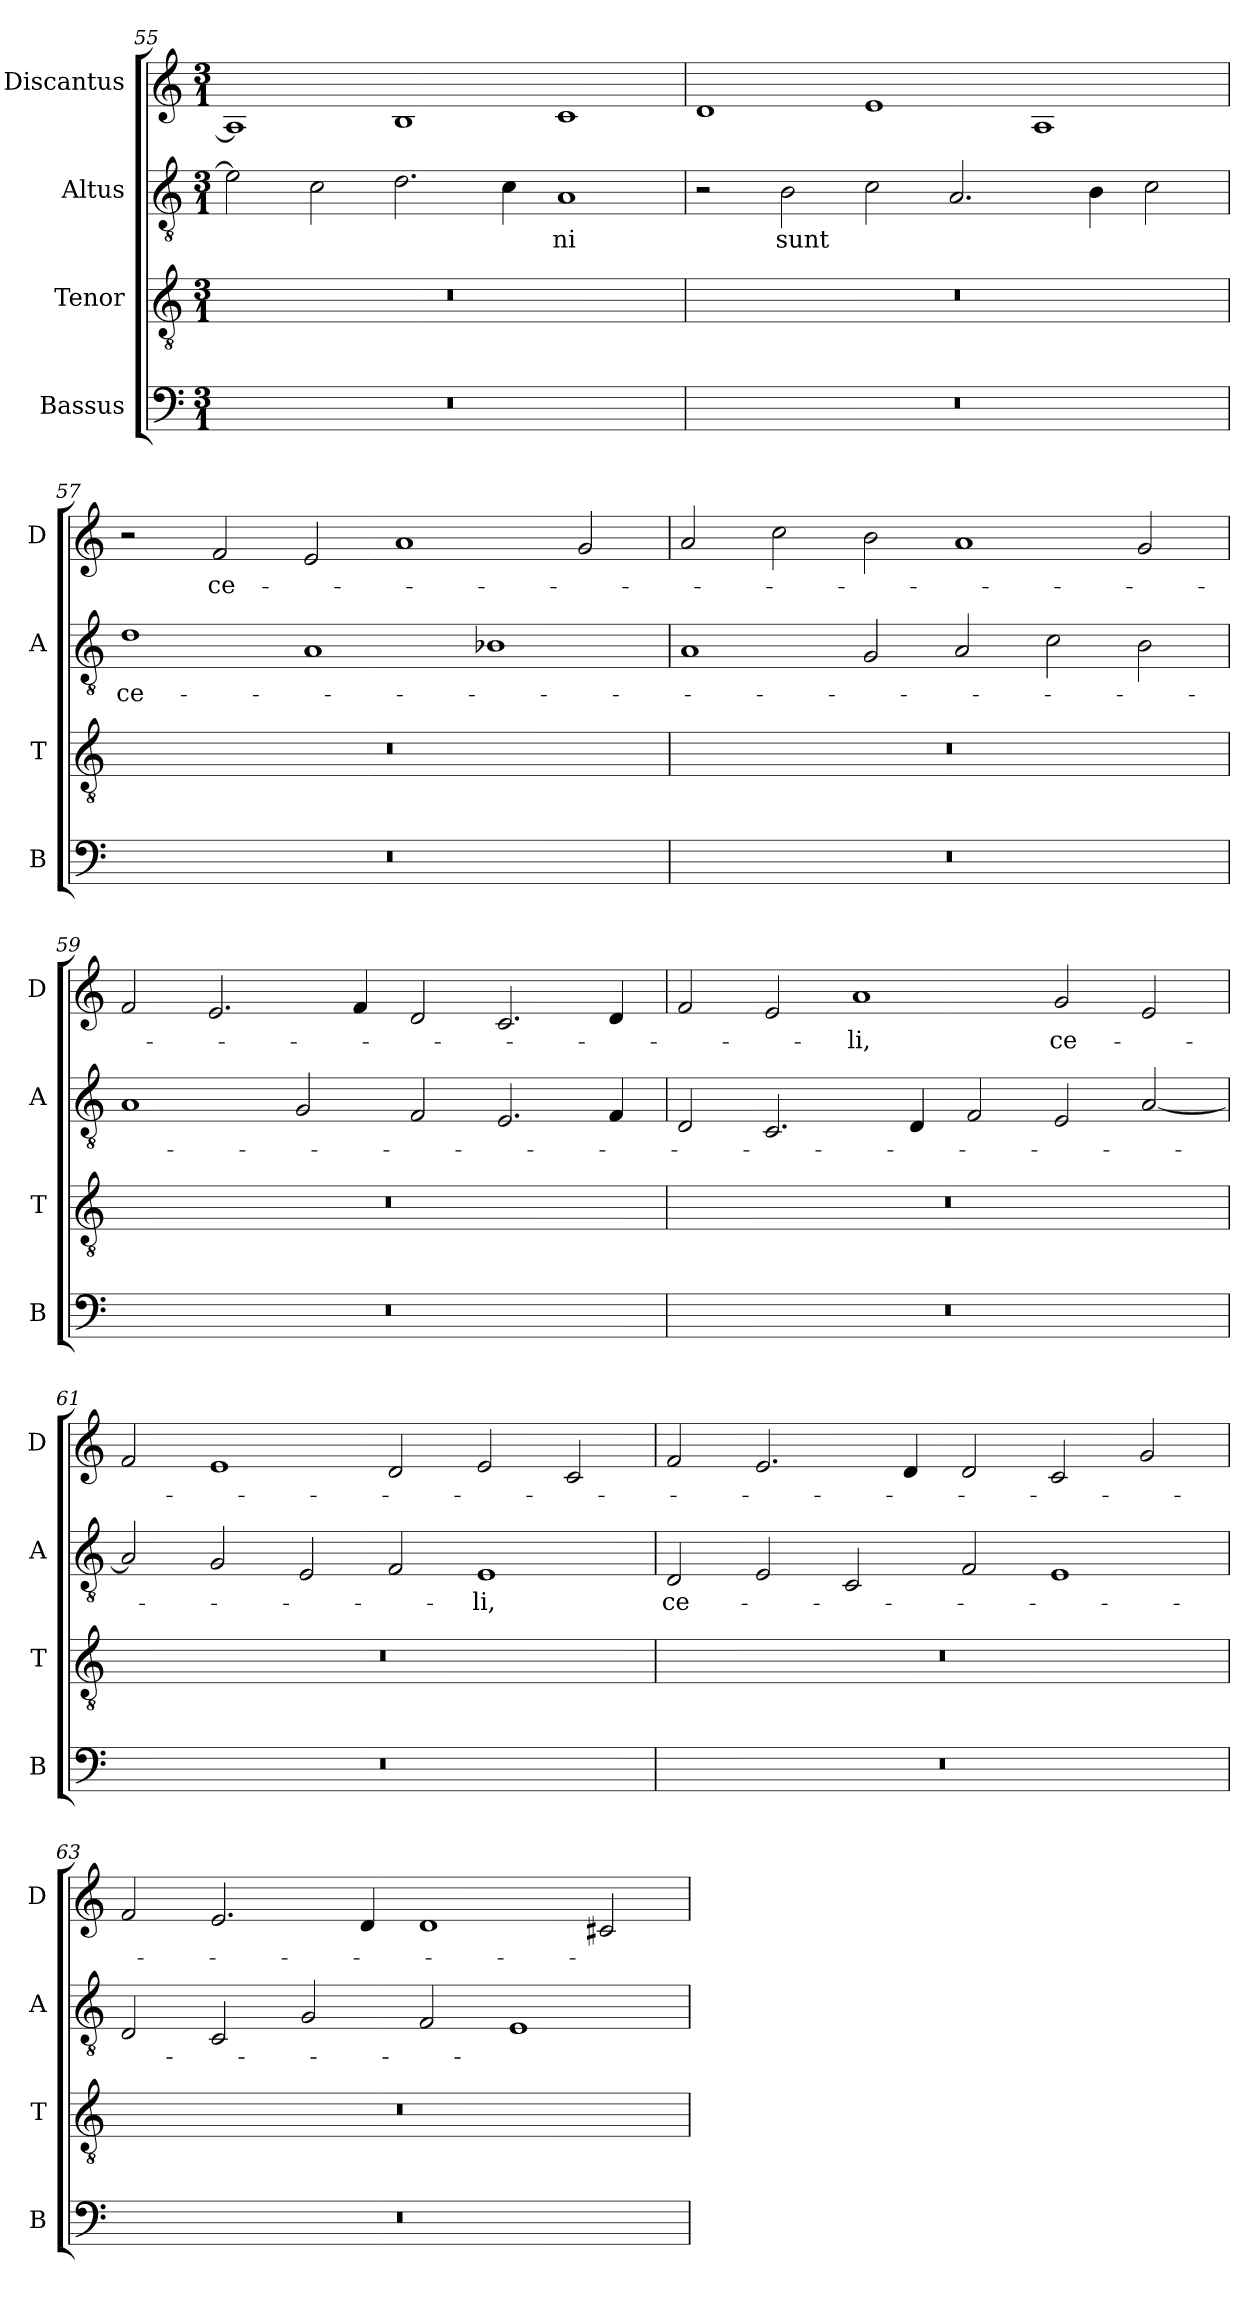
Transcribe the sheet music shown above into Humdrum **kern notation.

**kern	**kern	**kern	**text	**kern	**text
*part4	*part3	*part2	*part2	*part1	*part1
*staff4	*staff3	*staff2	*staff2	*staff1	*staff1
*I"Bassus	*I"Tenor	*I"Altus	*	*I"Discantus	*
*I'B	*I'T	*I'A	*	*I'D	*
*clefF4	*clefGv2	*clefGv2	*	*clefG2	*
*k[]	*k[]	*k[]	*	*k[]	*
*M3/1	*M3/1	*M3/1	*	*M3/1	*
=55	=55	=55	=55	=55	=55
0.r	0.r	2e]	.	1A]	.
.	.	2c	.	.	.
.	.	2.d	.	1B	.
.	.	4c	.	.	.
.	.	1A	-ni	1c	.
=56	=56	=56	=56	=56	=56
0.r	0.r	2r	.	1d	.
.	.	2B	sunt	.	.
.	.	2c	.	1e	.
.	.	2.A	.	.	.
.	.	.	.	1A	.
.	.	4B	.	.	.
.	.	2c	.	.	.
=57	=57	=57	=57	=57	=57
0.r	0.r	1d	ce-	2r	.
.	.	.	.	2f	ce-
.	.	1A	.	2e	.
.	.	.	.	1a	.
.	.	1B-X	.	.	.
.	.	.	.	2g	.
=58	=58	=58	=58	=58	=58
0.r	0.r	1A	.	2a	.
.	.	.	.	2cc	.
.	.	2G	.	2b	.
.	.	2A	.	1a	.
.	.	2c	.	.	.
.	.	2B	.	2g	.
=59	=59	=59	=59	=59	=59
0.r	0.r	1A	.	2f	.
.	.	.	.	2.e	.
.	.	2G	.	.	.
.	.	.	.	4f	.
.	.	2F	.	2d	.
.	.	2.E	.	2.c	.
.	.	4F	.	4d	.
=60	=60	=60	=60	=60	=60
0.r	0.r	2D	.	2f	.
.	.	2.C	.	2e	.
.	.	.	.	1a	-li,
.	.	4D	.	.	.
.	.	2F	.	.	.
.	.	2E	.	2g	ce-
.	.	[2A	.	2e	.
=61	=61	=61	=61	=61	=61
0.r	0.r	2A]	.	2f	.
.	.	2G	.	1e	.
.	.	2E	.	.	.
.	.	2F	.	2d	.
.	.	1E	-li,	2e	.
.	.	.	.	2c	.
=62	=62	=62	=62	=62	=62
0.r	0.r	2D	ce-	2f	.
.	.	2E	.	2.e	.
.	.	2C	.	.	.
.	.	.	.	4d	.
.	.	2F	.	2d	.
.	.	1E	.	2c	.
.	.	.	.	2g	.
=63	=63	=63	=63	=63	=63
0.r	0.r	2D	.	2f	.
.	.	2C	.	2.e	.
.	.	2G	.	.	.
.	.	.	.	4d	.
.	.	2F	.	1d	.
.	.	1E	.	.	.
.	.	.	.	2c#X	.
=	=	=	=	=	=
*-	*-	*-	*-	*-	*-
